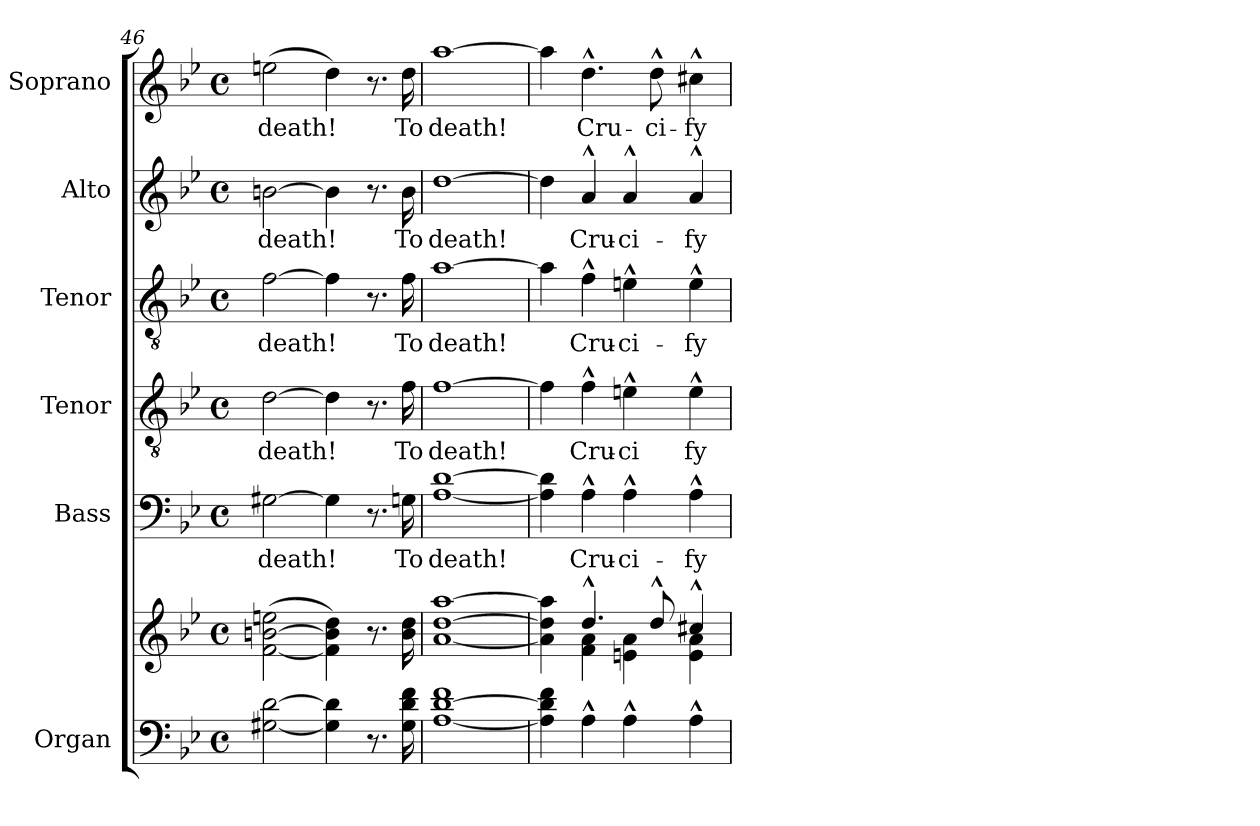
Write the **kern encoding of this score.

**kern	**kern	**kern	**text	**kern	**text	**kern	**text	**kern	**text	**kern	**text
*part6	*part6	*part5	*part5	*part4	*part4	*part3	*part3	*part2	*part2	*part1	*part1
*staff7	*staff6	*staff5	*staff5	*staff4	*staff4	*staff3	*staff3	*staff2	*staff2	*staff1	*staff1
*I"Organ	*	*I"Bass	*	*I"Tenor	*	*I"Tenor	*	*I"Alto	*	*I"Soprano	*
*I'Org.	*	*I'B.	*	*I'T.	*	*I'T.	*	*I'A.	*	*I'S.	*
!!LO:LB:g=z
*clefF4	*clefG2	*clefF4	*	*clefGv2	*	*clefGv2	*	*clefG2	*	*clefG2	*
*	*	*	*	*ITrd7c12	*	*ITrd7c12	*	*	*	*	*
*k[b-e-]	*k[b-e-]	*k[b-e-]	*	*k[b-e-]	*	*k[b-e-]	*	*k[b-e-]	*	*k[b-e-]	*
*B-:	*B-:	*B-:	*	*B-:	*	*B-:	*	*B-:	*	*B-:	*
*M4/4	*M4/4	*M4/4	*	*M4/4	*	*M4/4	*	*M4/4	*	*M4/4	*
*met(c)	*met(c)	*met(c)	*	*met(c)	*	*met(c)	*	*met(c)	*	*met(c)	*
=46	=46	=46	=46	=46	=46	=46	=46	=46	=46	=46	=46
!	!	!	!LO:LY:b:color=#000000	!	!	!	!	!	!	!	!
!	!	!	!	!	!LO:LY:b:color=#000000	!	!	!	!	!	!
!	!	!	!	!	!	!	!LO:LY:b:color=#000000	!	!	!	!
!	!	!	!	!	!	!	!	!	!LO:LY:b:color=#000000	!	!
!	!	!	!	!	!	!	!	!	!	!	!LO:LY:b:color=#000000
[<2G#Xi\ [>2di	([<2fi\ [>2bni 2eeni	[>2G#Xi\	death!	[>2Di\	death!	[>2Fi\	death!	[>2bni\	death!	(2eeni\	death!
4G#i\] 4di]	4fi\] 4bi] 4ddi)	4G#i\]	.	4Di\]	.	4Fi\]	.	4bi\]	.	4ddi\)	.
8.r	8.r	8.r	.	8.r	.	8.r	.	8.r	.	8.r	.
!	!	!	!LO:LY:b:color=#000000	!	!	!	!	!	!	!	!
!	!	!	!	!	!LO:LY:b:color=#000000	!	!	!	!	!	!
!	!	!	!	!	!	!	!LO:LY:b:color=#000000	!	!	!	!
!	!	!	!	!	!	!	!	!	!LO:LY:b:color=#000000	!	!
!	!	!	!	!	!	!	!	!	!	!	!LO:LY:b:color=#000000
16G#i\ 16di 16fi	16bi\ 16ddi	16Gni\	To	16Fi\	To	16Fi\	To	16bi\	To	16ddi\	To
=47	=47	=47	=47	=47	=47	=47	=47	=47	=47	=47	=47
!	!	!	!LO:LY:b:color=#000000	!	!	!	!	!	!	!	!
!	!	!	!	!	!LO:LY:b:color=#000000	!	!	!	!	!	!
!	!	!	!	!	!	!	!LO:LY:b:color=#000000	!	!	!	!
!	!	!	!	!	!	!	!	!	!LO:LY:b:color=#000000	!	!
!	!	!	!	!	!	!	!	!	!	!	!LO:LY:b:color=#000000
[<1Ai [>1di 1fi	[<1ai [>1ddi [>1aai	[<1Ai [>1di	death!	[>1Fi	death!	[>1Ai	death!	[>1ddi	death!	[>1aai	death!
=48	=48	=48	=48	=48	=48	=48	=48	=48	=48	=48	=48
*	*^	*	*	*	*	*	*	*	*	*	*
4Ai\] 4di] 4fi	4ryy	4ai\] 4ddi] 4aai]	4Ai\] 4di]	.	4Fi\]	.	4Ai\]	.	4ddi\]	.	4aai\]	.
!	!	!	!	!LO:LY:b:color=#000000	!	!	!	!	!	!	!	!
!	!	!	!	!	!	!LO:LY:b:color=#000000	!	!	!	!	!	!
!	!	!	!	!	!	!	!	!LO:LY:b:color=#000000	!	!	!	!
!	!	!	!	!	!	!	!	!	!	!LO:LY:b:color=#000000	!	!
!	!	!	!	!	!	!	!	!	!	!	!	!LO:LY:b:color=#000000
4A^^i\	4.dd^^i/	4fi\ 4ai	4A^^i\	Cru-	4F^^i\	Cru-	4F^^i\	Cru-	4a^^i/	Cru-	4.dd^^i\	Cru-
!	!	!	!	!LO:LY:b:color=#000000	!	!	!	!	!	!	!	!
!	!	!	!	!	!	!LO:LY:b:color=#000000	!	!	!	!	!	!
!	!	!	!	!	!	!	!	!LO:LY:b:color=#000000	!	!	!	!
!	!	!	!	!	!	!	!	!	!	!LO:LY:b:color=#000000	!	!
4A^^i\	.	4eni\ 4ai	4A^^i\	-ci-	4En^^i\	-ci	4En^^i\	-ci-	4a^^i/	-ci-	.	.
!	!	!	!	!	!	!	!	!	!	!	!	!LO:LY:b:color=#000000
.	8dd^^i/	.	.	.	.	.	.	.	.	.	8dd^^i\	-ci-
!	!	!	!	!LO:LY:b:color=#000000	!	!	!	!	!	!	!	!
!	!	!	!	!	!	!LO:LY:b:color=#000000	!	!	!	!	!	!
!	!	!	!	!	!	!	!	!LO:LY:b:color=#000000	!	!	!	!
!	!	!	!	!	!	!	!	!	!	!LO:LY:b:color=#000000	!	!
!	!	!	!	!	!	!	!	!	!	!	!	!LO:LY:b:color=#000000
4A^^i\	4cc#X^^i/	4ei\ 4ai	4A^^i\	-fy	4E^^i\	fy	4E^^i\	-fy	4a^^i/	-fy	4cc#X^^i\	-fy
*	*v	*v	*	*	*	*	*	*	*	*	*	*
=	=	=	=	=	=	=	=	=	=	=	=
*-	*-	*-	*-	*-	*-	*-	*-	*-	*-	*-	*-
